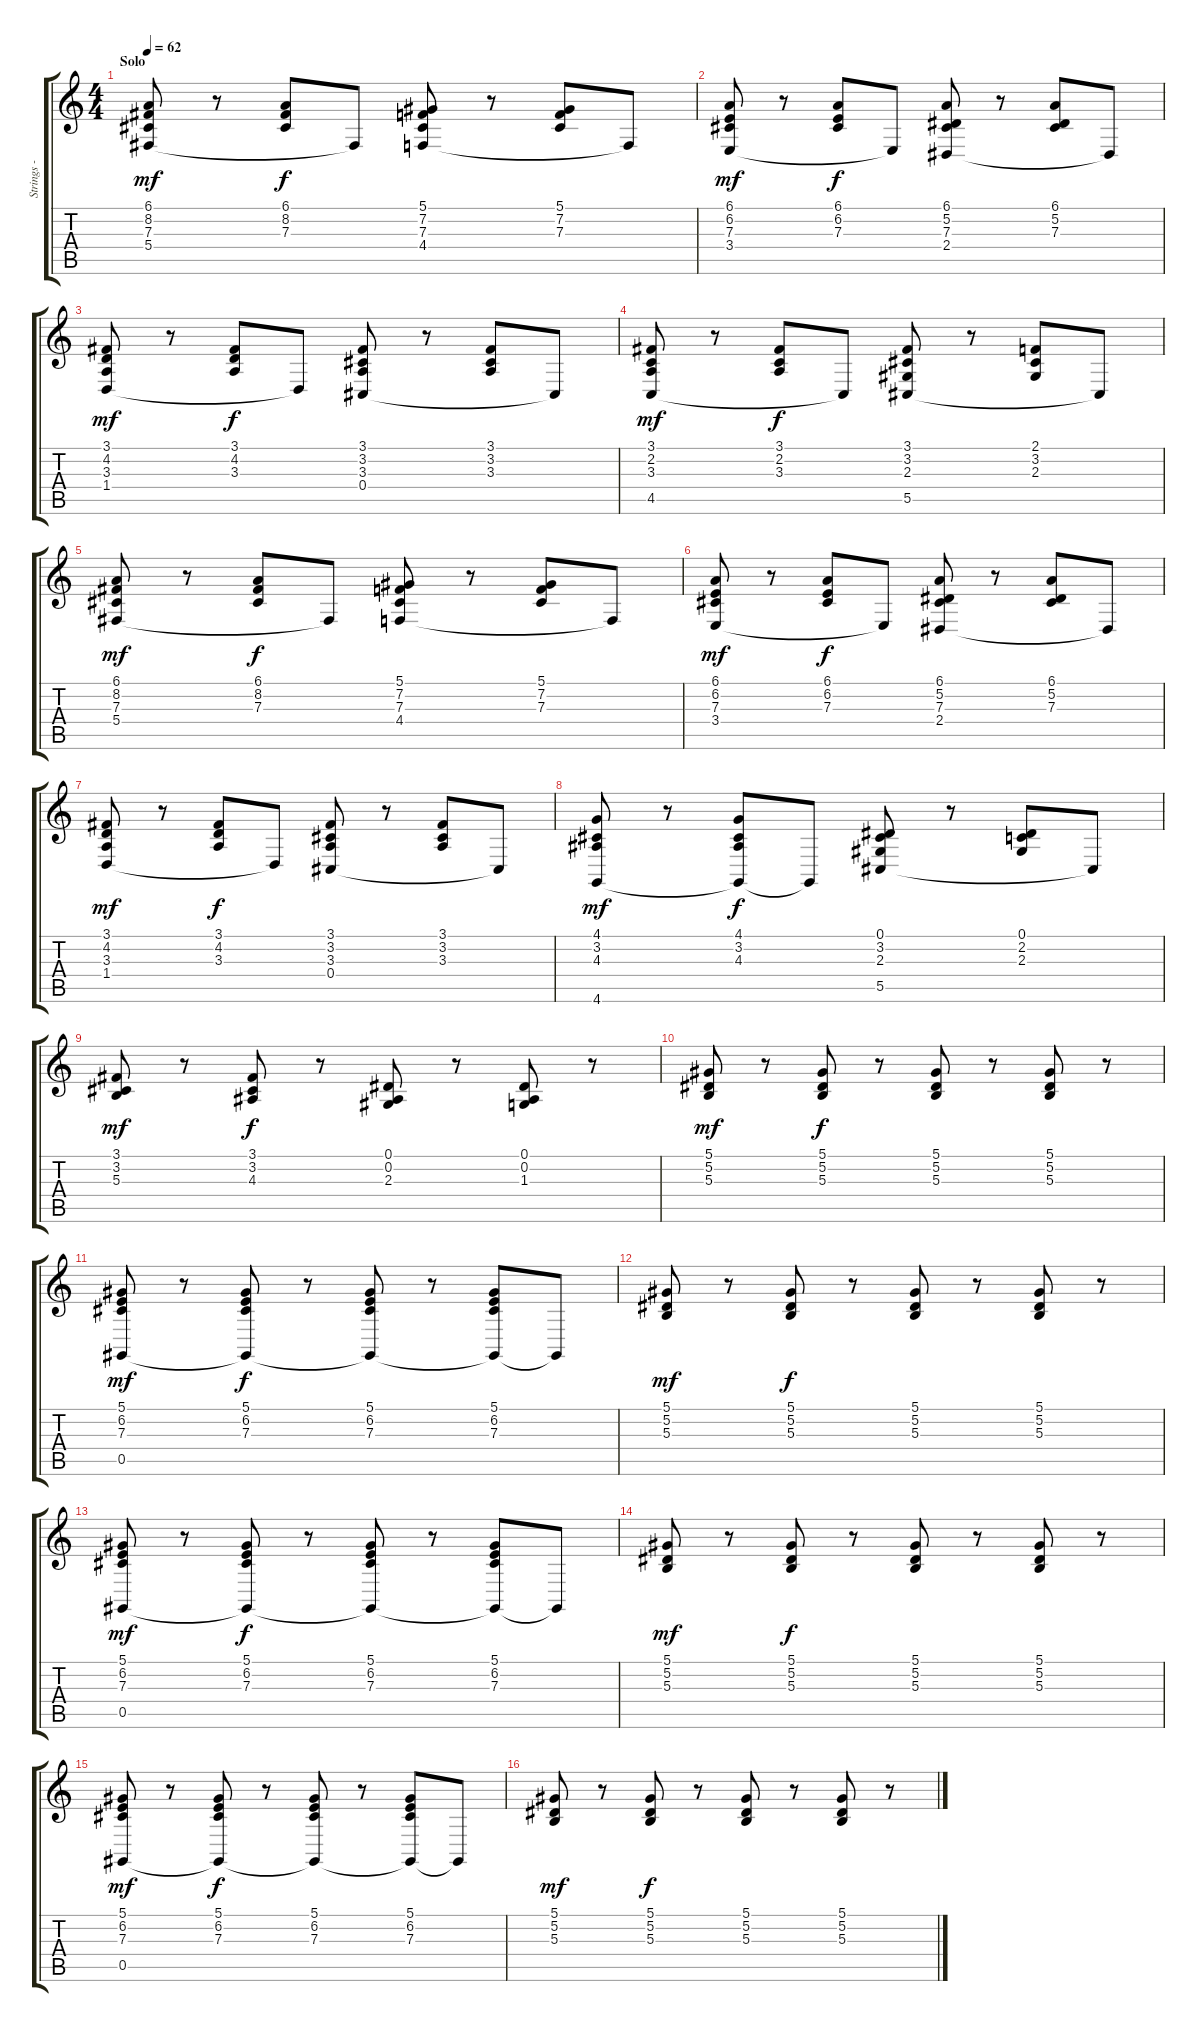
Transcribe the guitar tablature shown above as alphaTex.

\track ("Strings - Synth" "Strings - ") {instrument stringensemble1}
\staff {score tabs}
\tuning (Eb4 Bb3 Gb3 Db3 Ab2 Eb2) {hide}
\ts (4 4)
\section ("" "Solo")
\tempo 62
\clef g2
\ks c
(6.1 8.2 7.3 5.4).8{dy mf} r.8 (6.1 8.2 7.3).8{dy f} 5.4{t}.8 (5.1 7.2 7.3 4.4).8 r.8 (5.1 7.2 7.3).8 4.4{t}.8 |
(6.1 6.2 7.3 3.4).8{dy mf} r.8 (6.1 6.2 7.3).8{dy f} 3.4{t}.8 (6.1 5.2 7.3 2.4).8 r.8 (6.1 5.2 7.3).8 2.4{t}.8 |
(3.1 4.2 3.3 1.4).8{dy mf} r.8 (3.1 4.2 3.3).8{dy f} 1.4{t}.8 (3.1 3.2 3.3 0.4).8 r.8 (3.1 3.2 3.3).8 0.4{t}.8 |
(3.1 2.2 3.3 4.5).8{dy mf} r.8 (3.1 2.2 3.3).8{dy f} 4.5{t}.8 (3.1 3.2 2.3 5.5).8 r.8 (2.1 3.2 2.3).8 5.5{t}.8 |
(6.1 8.2 7.3 5.4).8{dy mf} r.8 (6.1 8.2 7.3).8{dy f} 5.4{t}.8 (5.1 7.2 7.3 4.4).8 r.8 (5.1 7.2 7.3).8 4.4{t}.8 |
(6.1 6.2 7.3 3.4).8{dy mf} r.8 (6.1 6.2 7.3).8{dy f} 3.4{t}.8 (6.1 5.2 7.3 2.4).8 r.8 (6.1 5.2 7.3).8 2.4{t}.8 |
(3.1 4.2 3.3 1.4).8{dy mf} r.8 (3.1 4.2 3.3).8{dy f} 1.4{t}.8 (3.1 3.2 3.3 0.4).8 r.8 (3.1 3.2 3.3).8 0.4{t}.8 |
(4.1 3.2 4.3 4.6).8{dy mf} r.8 (4.1 3.2 4.3 4.6{t}).8{dy f} 4.6{t}.8 (0.1 3.2 2.3 5.5).8 r.8 (0.1 2.2 2.3).8 5.5{t}.8 |
(3.1 3.2 5.3).8{dy mf} r.8 (3.1 3.2 4.3).8{dy f} r.8 (0.1 0.2 2.3).8 r.8 (0.1 0.2 1.3).8 r.8 |
(5.1 5.2 5.3).8{dy mf} r.8 (5.1 5.2 5.3).8{dy f} r.8 (5.1 5.2 5.3).8 r.8 (5.1 5.2 5.3).8 r.8 |
(5.1 6.2 7.3 0.5).8{dy mf} r.8 (5.1 6.2 7.3 0.5{t}).8{dy f} r.8 (5.1 6.2 7.3 0.5{t}).8 r.8 (5.1 6.2 7.3 0.5{t}).8 0.5{t}.8 |
(5.1 5.2 5.3).8{dy mf} r.8 (5.1 5.2 5.3).8{dy f} r.8 (5.1 5.2 5.3).8 r.8 (5.1 5.2 5.3).8 r.8 |
(5.1 6.2 7.3 0.5).8{dy mf} r.8 (5.1 6.2 7.3 0.5{t}).8{dy f} r.8 (5.1 6.2 7.3 0.5{t}).8 r.8 (5.1 6.2 7.3 0.5{t}).8 0.5{t}.8 |
(5.1 5.2 5.3).8{dy mf} r.8 (5.1 5.2 5.3).8{dy f} r.8 (5.1 5.2 5.3).8 r.8 (5.1 5.2 5.3).8 r.8 |
(5.1 6.2 7.3 0.5).8{dy mf} r.8 (5.1 6.2 7.3 0.5{t}).8{dy f} r.8 (5.1 6.2 7.3 0.5{t}).8 r.8 (5.1 6.2 7.3 0.5{t}).8 0.5{t}.8 |
(5.1 5.2 5.3).8{dy mf} r.8 (5.1 5.2 5.3).8{dy f} r.8 (5.1 5.2 5.3).8 r.8 (5.1 5.2 5.3).8 r.8
